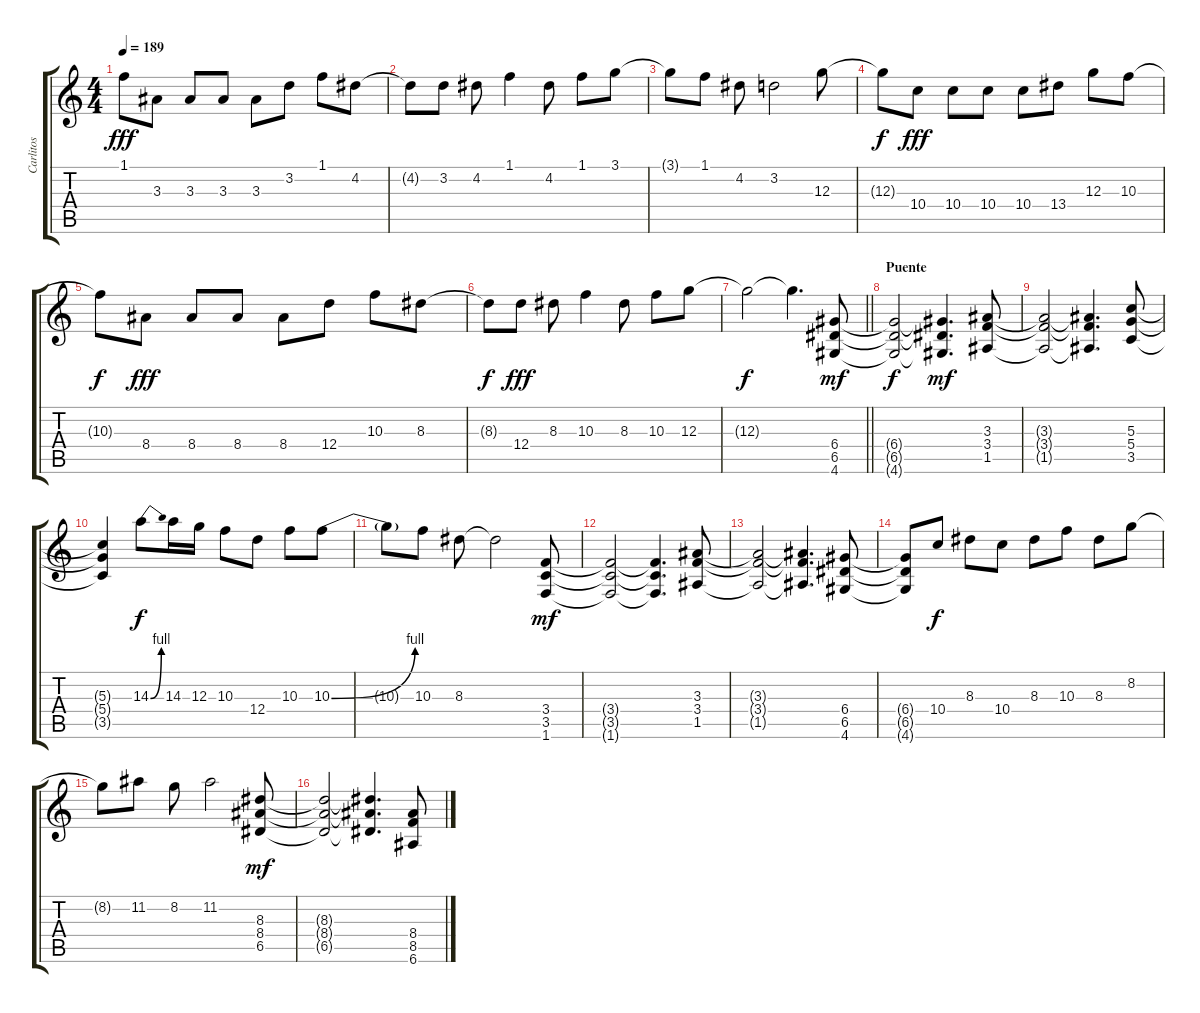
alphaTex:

\track ("Carlitos" "Carlitos") {instrument overdrivenguitar}
\staff {score tabs}
\tuning (E4 B3 G3 D3 A2 E2) {hide}
\ts (4 4)
\tempo 189
\clef g2
\ks c
1.1{t}.8{dy fff} 3.3.8 3.3.8 3.3.8 3.3.8 3.2.8 1.1.8 4.2.8 |
4.2{t}.8 3.2.8 4.2.8 1.1.4 4.2.8 1.1.8 3.1.8 |
3.1{t}.8 1.1.8 4.2.8 3.2.2 12.3.8 |
12.3{t}.8{dy f} 10.4.8{dy fff} 10.4.8 10.4.8 10.4.8 13.4.8 12.3.8 10.3.8 |
10.3{t}.8{dy f} 8.4.8{dy fff} 8.4.8 8.4.8 8.4.8 12.4.8 10.3.8 8.3.8 |
8.3{t}.8{dy f} 12.4.8{dy fff} 8.3.8 10.3.4 8.3.8 10.3.8 12.3.8 |
\barLineRight lightlight
12.3{t}.2{dy f} 12.3{t}.4{d} (6.4 6.5 4.6).8{dy mf} |
\section ("" "Puente")
(6.4{t} 6.5{t} 4.6{t}).2{dy f} (6.4{t} 6.5{t} 4.6{t}).4{d dy mf} (3.3 3.4 1.5).8 |
(3.3{t} 3.4{t} 1.5{t}).2 (3.3{t} 3.4{t} 1.5{t}).4{d} (5.3 5.4 3.5).8 |
(5.3{t} 5.4{t} 3.5{t}).4 14.3{be (bend 0 0 60 4)}.8{dy f} 14.3.16 12.3.16 10.3.8 12.4.8 10.3.8 10.3{be (bend 0 0 60 4)}.8 |
10.3{t}.8 10.3.8 8.3.8 8.3{t}.2 (3.4 3.5 1.6).8{dy mf} |
(3.4{t} 3.5{t} 1.6{t}).2 (3.4{t} 3.5{t} 1.6{t}).4{d} (3.3 3.4 1.5).8 |
(3.3{t} 3.4{t} 1.5{t}).2 (3.3{t} 3.4{t} 1.5{t}).4{d} (6.4 6.5 4.6).8 |
(6.4{t} 6.5{t} 4.6{t}).8 10.4.8{dy f} 8.3.8 10.4.8 8.3.8 10.3.8 8.3.8 8.2.8 |
8.2{t}.8 11.2.8 8.2.8 11.2.2 (8.3 8.4 6.5).8{dy mf} |
(8.3{t} 8.4{t} 6.5{t}).2 (8.3{t} 8.4{t} 6.5{t}).4{d} (8.4 8.5 6.6).8
